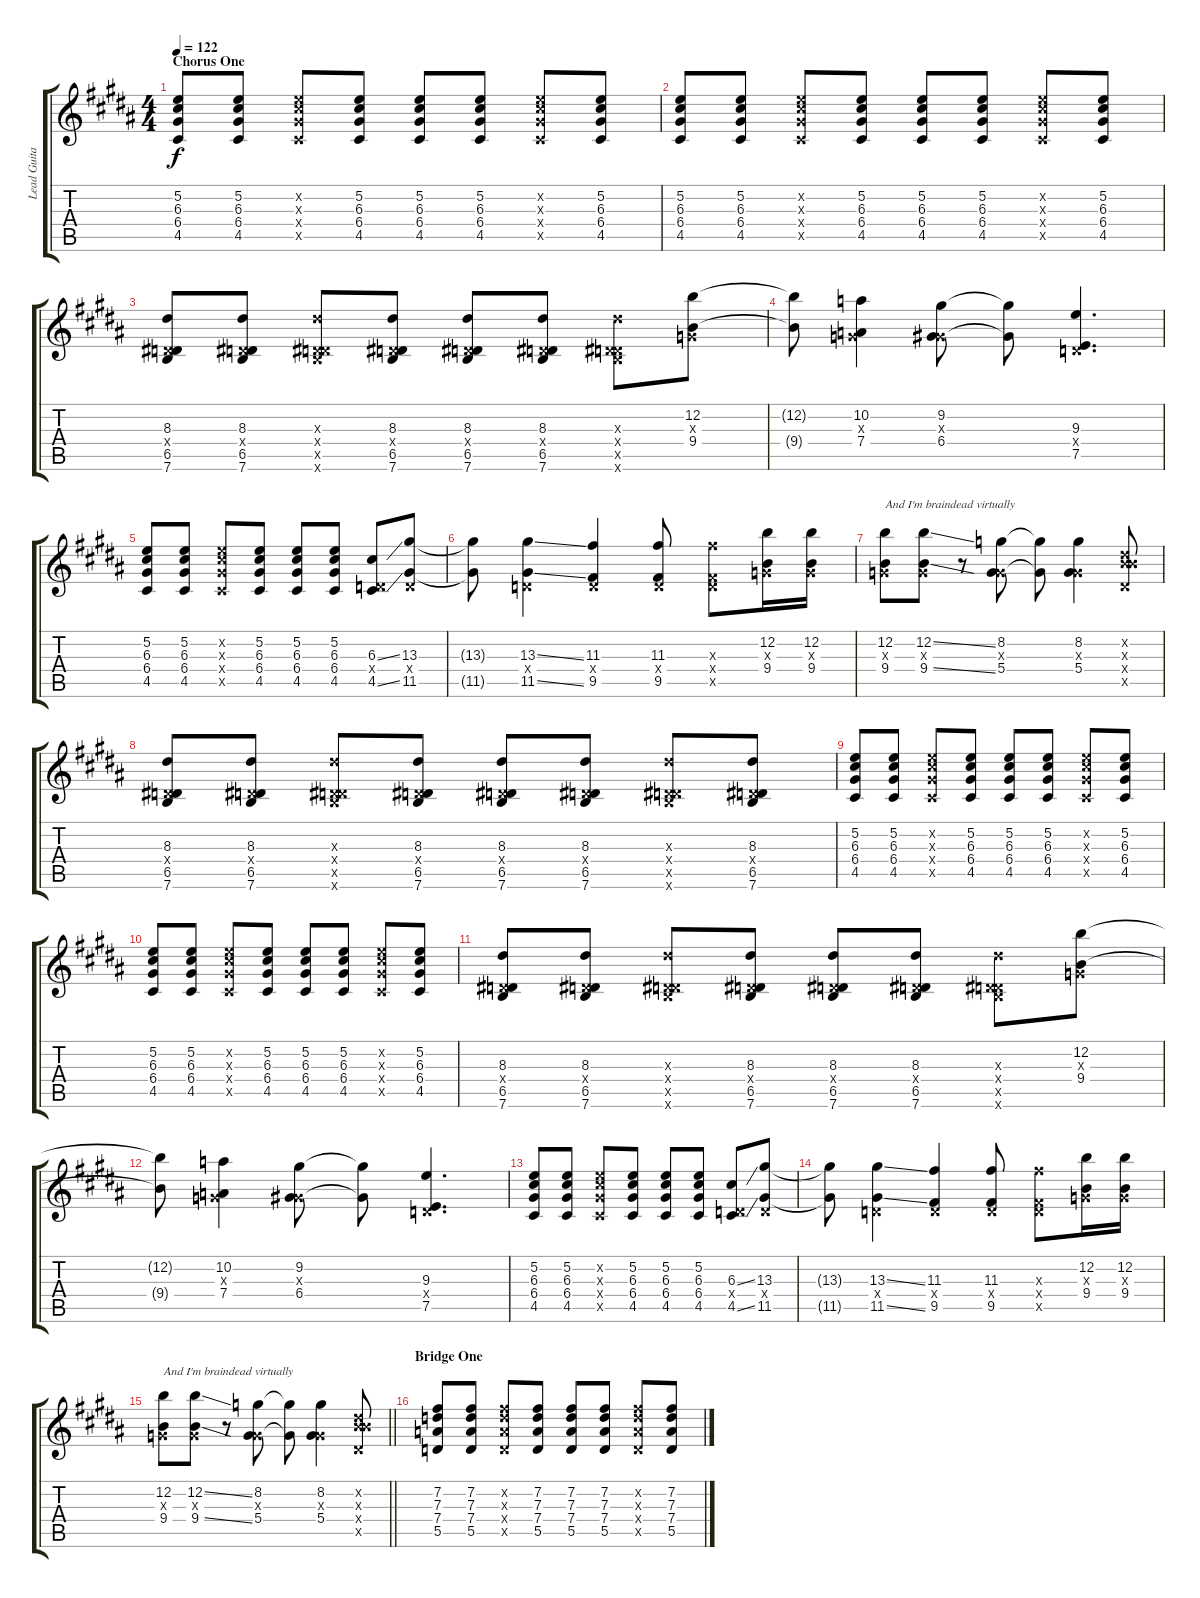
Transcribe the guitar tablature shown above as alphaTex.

\track ("Lead Guitar" "Lead Guita") {instrument electricguitarclean}
\staff {score tabs}
\tuning (E4 B3 G3 D3 A2 E2) {hide}
\ts (4 4)
\section ("" "Chorus One")
\tempo 122
\clef g2
\ks b
(5.2 6.3 6.4 4.5).8{dy f} (5.2 6.3 6.4 4.5).8 (5.2{x} 6.3{x} 6.4{x} 4.5{x}).8 (5.2 6.3 6.4 4.5).8 (5.2 6.3 6.4 4.5).8 (5.2 6.3 6.4 4.5).8 (5.2{x} 6.3{x} 6.4{x} 4.5{x}).8 (5.2 6.3 6.4 4.5).8 |
(5.2 6.3 6.4 4.5).8 (5.2 6.3 6.4 4.5).8 (5.2{x} 6.3{x} 6.4{x} 4.5{x}).8 (5.2 6.3 6.4 4.5).8 (5.2 6.3 6.4 4.5).8 (5.2 6.3 6.4 4.5).8 (5.2{x} 6.3{x} 6.4{x} 4.5{x}).8 (5.2 6.3 6.4 4.5).8 |
(8.3 0.4{x} 6.5 7.6).8 (8.3 0.4{x} 6.5 7.6).8 (8.3{x} 0.4{x} 6.5{x} 7.6{x}).8 (8.3 0.4{x} 6.5 7.6).8 (8.3 0.4{x} 6.5 7.6).8 (8.3 0.4{x} 6.5 7.6).8 (8.3{x} 0.4{x} 6.5{x} 7.6{x}).8 (12.2 0.3{x} 9.4).8 |
(12.2{t} 9.4{t}).8 (10.2 0.3{x} 7.4).4 (9.2 0.3{x} 6.4).8 (9.2{t} 6.4{t}).8 (9.3 0.4{x} 7.5).4{d} |
(5.2 6.3 6.4 4.5).8 (5.2 6.3 6.4 4.5).8 (5.2{x} 6.3{x} 6.4{x} 4.5{x}).8 (5.2 6.3 6.4 4.5).8 (5.2 6.3 6.4 4.5).8 (5.2 6.3 6.4 4.5).8 (6.3{ss} 0.4{x} 4.5{ss}).8 (13.3 0.4{x} 11.5).8 |
(13.3{t} 11.5{t}).8 (13.3{ss} 0.4{x} 11.5{ss}).4 (11.3 0.4{x} 9.5).4 (11.3 0.4{x} 9.5).8 (11.3{x} 0.4{x} 9.5{x}).8 (12.2 0.3{x} 9.4).16 (12.2 0.3{x} 9.4).16 |
(12.2 0.3{x} 9.4).8{txt "And I'm braindead virtually"} (12.2{ss} 0.3{x} 9.4{ss}).8 r.8 (8.2 0.3{x} 5.4).8 (8.2{t} 5.4{t}).8 (8.2 0.3{x} 5.4).4 (0.2{x} 8.3{x} 9.4{x} 6.5{x}).8 |
(8.3 0.4{x} 6.5 7.6).8 (8.3 0.4{x} 6.5 7.6).8 (8.3{x} 0.4{x} 6.5{x} 7.6{x}).8 (8.3 0.4{x} 6.5 7.6).8 (8.3 0.4{x} 6.5 7.6).8 (8.3 0.4{x} 6.5 7.6).8 (8.3{x} 0.4{x} 6.5{x} 7.6{x}).8 (8.3 0.4{x} 6.5 7.6).8 |
(5.2 6.3 6.4 4.5).8 (5.2 6.3 6.4 4.5).8 (5.2{x} 6.3{x} 6.4{x} 4.5{x}).8 (5.2 6.3 6.4 4.5).8 (5.2 6.3 6.4 4.5).8 (5.2 6.3 6.4 4.5).8 (5.2{x} 6.3{x} 6.4{x} 4.5{x}).8 (5.2 6.3 6.4 4.5).8 |
(5.2 6.3 6.4 4.5).8 (5.2 6.3 6.4 4.5).8 (5.2{x} 6.3{x} 6.4{x} 4.5{x}).8 (5.2 6.3 6.4 4.5).8 (5.2 6.3 6.4 4.5).8 (5.2 6.3 6.4 4.5).8 (5.2{x} 6.3{x} 6.4{x} 4.5{x}).8 (5.2 6.3 6.4 4.5).8 |
(8.3 0.4{x} 6.5 7.6).8 (8.3 0.4{x} 6.5 7.6).8 (8.3{x} 0.4{x} 6.5{x} 7.6{x}).8 (8.3 0.4{x} 6.5 7.6).8 (8.3 0.4{x} 6.5 7.6).8 (8.3 0.4{x} 6.5 7.6).8 (8.3{x} 0.4{x} 6.5{x} 7.6{x}).8 (12.2 0.3{x} 9.4).8 |
(12.2{t} 9.4{t}).8 (10.2 0.3{x} 7.4).4 (9.2 0.3{x} 6.4).8 (9.2{t} 6.4{t}).8 (9.3 0.4{x} 7.5).4{d} |
(5.2 6.3 6.4 4.5).8 (5.2 6.3 6.4 4.5).8 (5.2{x} 6.3{x} 6.4{x} 4.5{x}).8 (5.2 6.3 6.4 4.5).8 (5.2 6.3 6.4 4.5).8 (5.2 6.3 6.4 4.5).8 (6.3{ss} 0.4{x} 4.5{ss}).8 (13.3 0.4{x} 11.5).8 |
(13.3{t} 11.5{t}).8 (13.3{ss} 0.4{x} 11.5{ss}).4 (11.3 0.4{x} 9.5).4 (11.3 0.4{x} 9.5).8 (11.3{x} 0.4{x} 9.5{x}).8 (12.2 0.3{x} 9.4).16 (12.2 0.3{x} 9.4).16 |
\barLineRight lightlight
(12.2 0.3{x} 9.4).8{txt "And I'm braindead virtually"} (12.2{ss} 0.3{x} 9.4{ss}).8 r.8 (8.2 0.3{x} 5.4).8 (8.2{t} 5.4{t}).8 (8.2 0.3{x} 5.4).4 (0.2{x} 8.3{x} 9.4{x} 6.5{x}).8 |
\section ("" "Bridge One")
(7.2 7.3 7.4 5.5).8 (7.2 7.3 7.4 5.5).8 (7.2{x} 7.3{x} 7.4{x} 5.5{x}).8 (7.2 7.3 7.4 5.5).8 (7.2 7.3 7.4 5.5).8 (7.2 7.3 7.4 5.5).8 (7.2{x} 7.3{x} 7.4{x} 5.5{x}).8 (7.2 7.3 7.4 5.5).8
